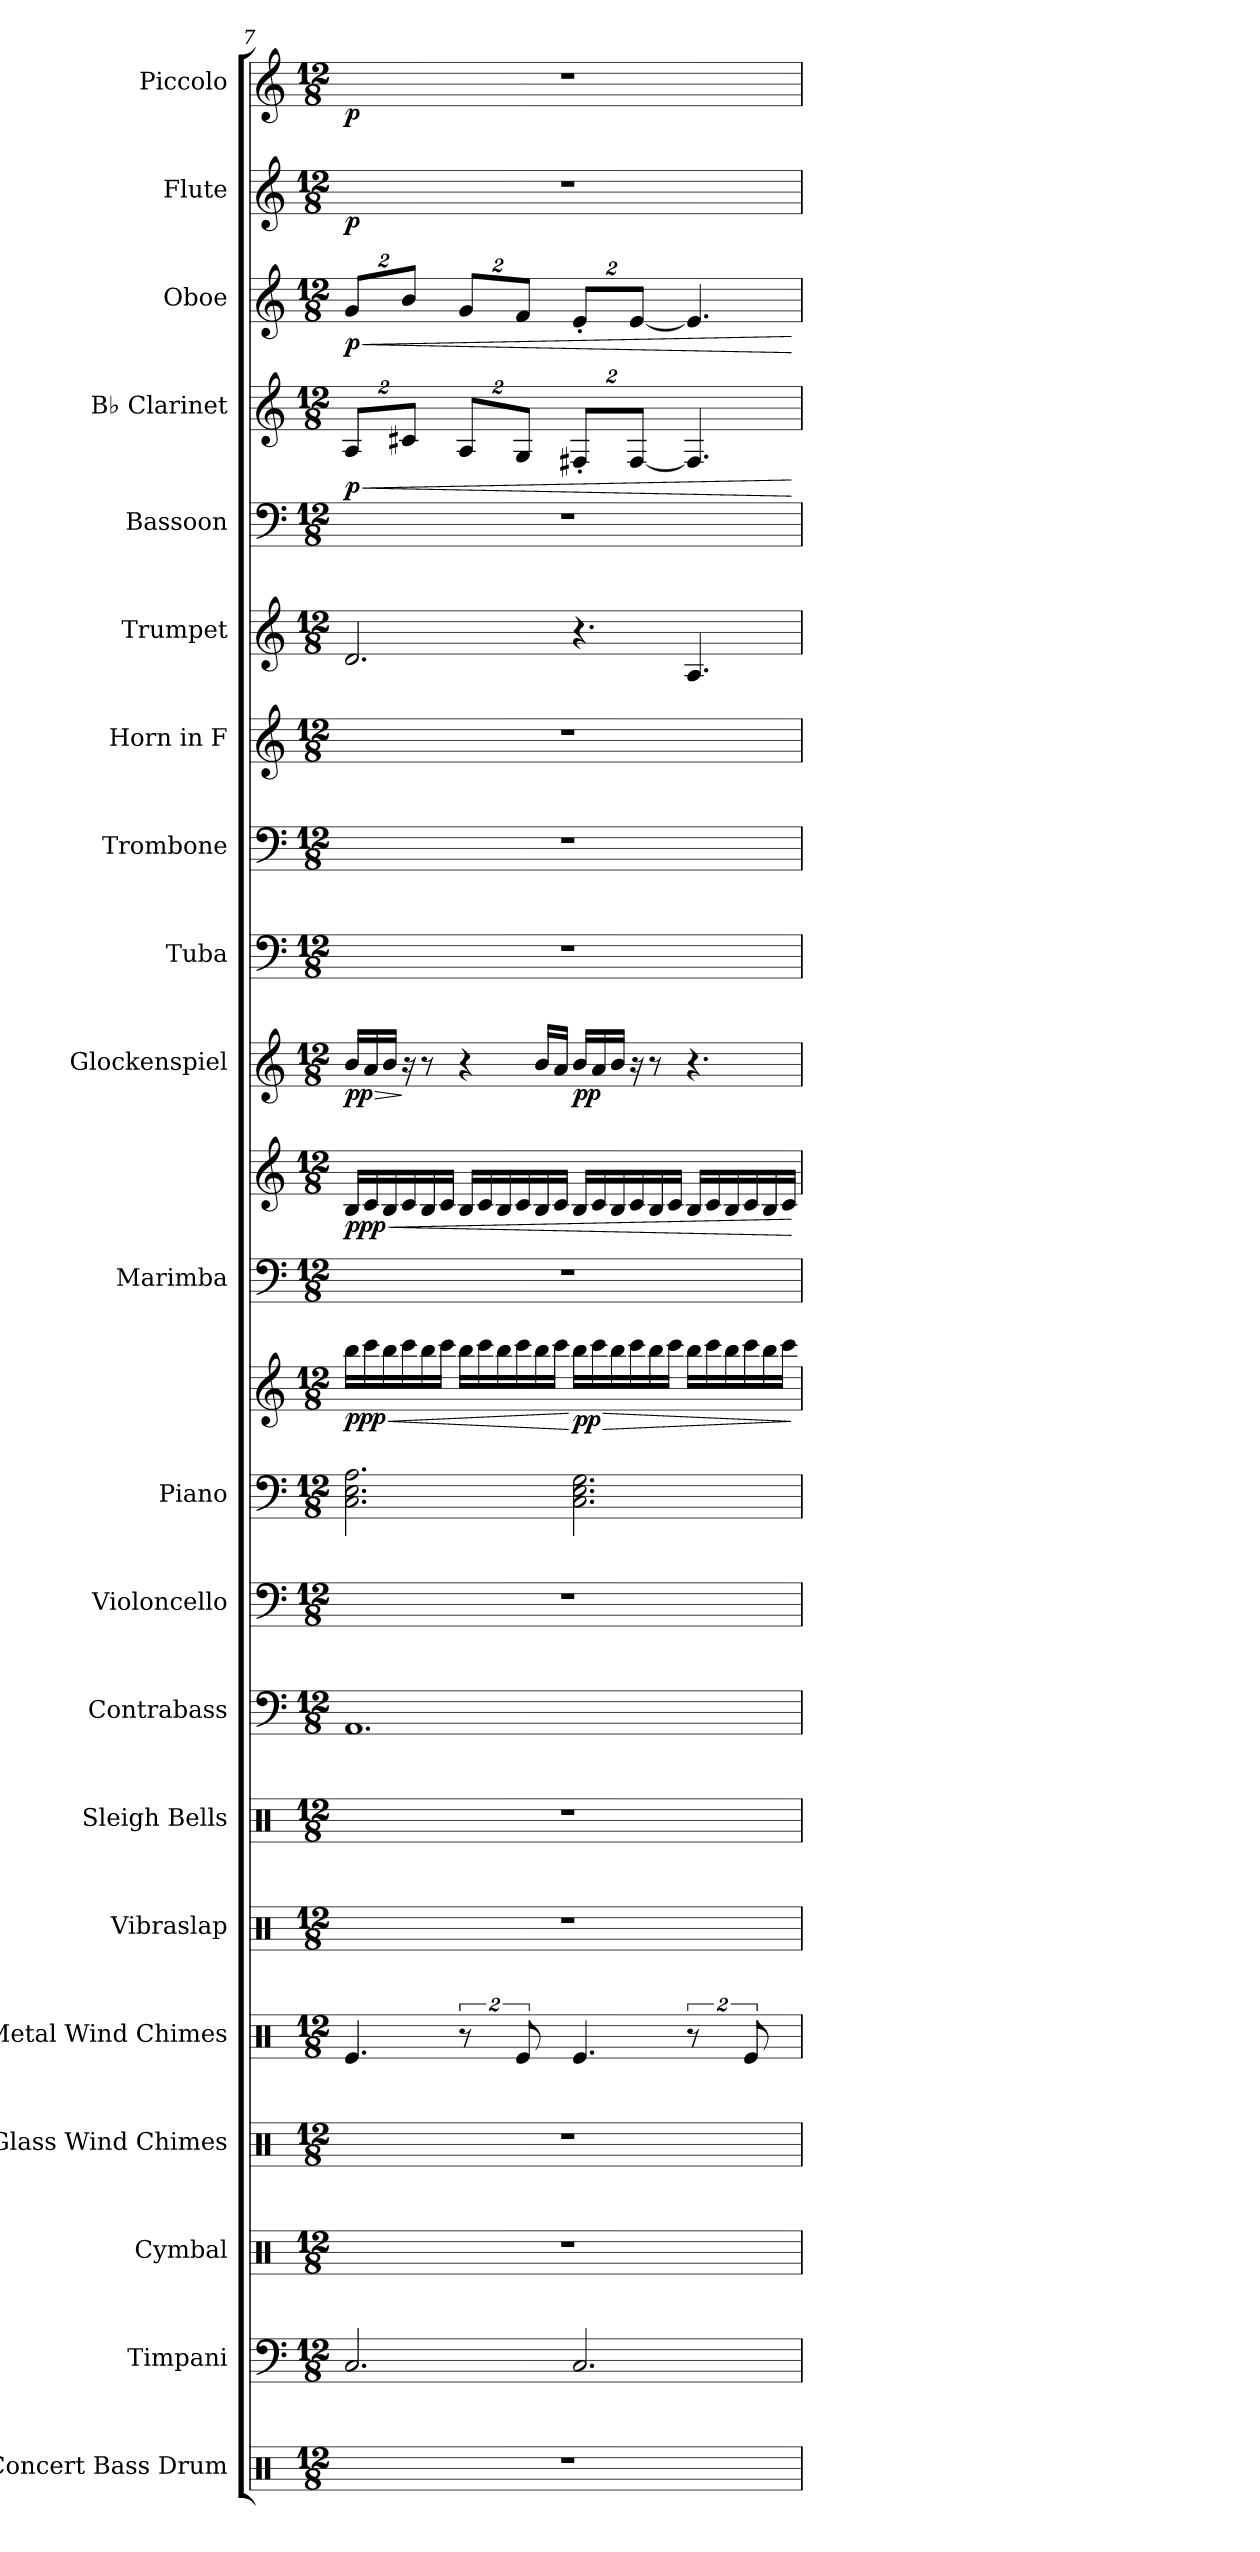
**kern	**kern	**kern	**kern	**kern	**kern	**kern	**kern	**kern	**kern	**kern	**dynam	**kern	**kern	**dynam	**kern	**dynam	**kern	**kern	**kern	**kern	**kern	**kern	**dynam	**kern	**dynam	**kern	**dynam	**kern	**dynam
*part21	*part20	*part19	*part18	*part17	*part16	*part15	*part14	*part13	*part12	*part12	*part12	*part11	*part11	*part11	*part10	*part10	*part9	*part8	*part7	*part6	*part5	*part4	*part4	*part3	*part3	*part2	*part2	*part1	*part1
*staff23	*staff22	*staff21	*staff20	*staff19	*staff18	*staff17	*staff16	*staff15	*staff14	*staff13	*staff13/14	*staff12	*staff11	*staff11/12	*staff10	*staff10	*staff9	*staff8	*staff7	*staff6	*staff5	*staff4	*staff4	*staff3	*staff3	*staff2	*staff2	*staff1	*staff1
*I"Concert Bass Drum	*I"Timpani	*I"Cymbal	*I"Glass Wind Chimes	*I"Metal Wind Chimes	*I"Vibraslap	*I"Sleigh Bells	*I"Contrabass	*I"Violoncello	*I"Piano	*	*	*I"Marimba	*	*	*I"Glockenspiel	*	*I"Tuba	*I"Trombone	*I"Horn in F	*I"Trumpet	*I"Bassoon	*I"B♭ Clarinet	*	*I"Oboe	*	*I"Flute	*	*I"Piccolo	*
*I'Con. BD	*I'Timp.	*I'Cym.	*I'Gl. Wn Ch.	*I'Met. Wn Ch.	*I'Vibslp.	*I'Sle. Be.	*I'Cb.	*I'Vc.	*I'Pno.	*	*	*I'Mrm.	*	*	*I'Glock.	*	*I'Tba.	*I'Tbn.	*	*I'Tpt.	*I'Bsn.	*I'B♭ Cl.	*	*I'Ob.	*	*I'Fl.	*	*I'Picc.	*
*clefX	*clefF4	*clefX	*clefX	*clefX	*clefX	*clefX	*clefF4	*clefF4	*clefF4	*clefG2	*	*clefF4	*clefG2	*	*clefG2	*	*clefF4	*clefF4	*clefG2	*clefG2	*clefF4	*clefG2	*	*clefG2	*	*clefG2	*	*clefG2	*
*	*	*	*	*	*	*	*ITrd7c12	*	*	*	*	*	*	*	*ITrd-14c-24	*	*	*	*ITrd4c7	*ITrd1c2	*	*ITrd1c2	*	*	*	*	*	*ITrd-7c-12	*
*k[]	*k[]	*k[]	*k[]	*k[]	*k[]	*k[]	*k[]	*k[]	*k[]	*k[]	*	*k[]	*k[]	*	*k[]	*	*k[]	*k[]	*k[b-]	*k[b-e-]	*k[]	*k[b-e-]	*	*k[]	*	*k[]	*	*k[]	*
*M12/8	*M12/8	*M12/8	*M12/8	*M12/8	*M12/8	*M12/8	*M12/8	*M12/8	*M12/8	*M12/8	*	*M12/8	*M12/8	*	*M12/8	*	*M12/8	*M12/8	*M12/8	*M12/8	*M12/8	*M12/8	*	*M12/8	*	*M12/8	*	*M12/8	*
=7	=7	=7	=7	=7	=7	=7	=7	=7	=7	=7	=7	=7	=7	=7	=7	=7	=7	=7	=7	=7	=7	=7	=7	=7	=7	=7	=7	=7	=7
!	!	!	!	!	!	!	!	!	!	!	!LO:HP:b	!	!	!LO:HP:b	!	!LO:HP:b	!	!	!	!	!	!	!	!	!	!	!	!	!
*	*	*	*	*	*	*	*	*	*	*	*	*	*	*	*	*	*	*	*	*	*	*Xbrackettup	*	*	*	*	*	*	*
!	!	!	!	!	!	!	!	!	!	!	!	!	!	!	!	!	!	!	!	!	!	!	!LO:HP:b	!	!	!	!	!	!
*	*	*	*	*	*	*	*	*	*	*	*	*	*	*	*	*	*	*	*	*	*	*	*	*Xbrackettup	*	*	*	*	*
!	!	!	!	!	!	!	!	!	!	!	!LO:DY:n=1:b	!	!	!LO:DY:n=1:b	!	!LO:DY:n=1:b	!	!	!	!	!	!	!LO:DY:n=1:b	!	!LO:HP:b	!	!	!	!
!	!	!	!	!	!	!	!	!	!	!	!	!	!	!	!	!	!	!	!	!	!	!	!	!	!LO:DY:n=1:b	!	!LO:DY:b	!	!LO:DY:b
1.r	2.C/	1.r	1.r	4.Re/	1.r	1.r	1.AAA	1.r	2.C\ 2.E\ 2.A\	16bb\LL	< ppp	1.r	16B/LL	< ppp	16bbb/LL	> pp	1.r	1.r	1.r	2.c/	1.r	16%3G/L	< p	16%3g/L	< p	1.r	p	1.r	p
.	.	.	.	.	.	.	.	.	.	16ccc\	.	.	16c/	.	16aaa/	.	.	.	.	.	.	.	.	.	.	.	.	.	.
.	.	.	.	.	.	.	.	.	.	16bb\	.	.	16B/	.	16bbb/JJ	.	.	.	.	.	.	.	.	.	.	.	.	.	.
.	.	.	.	.	.	.	.	.	.	16ccc\	.	.	16c/	.	16r	]	.	.	.	.	.	16%3Bn/J	.	16%3b/J	.	.	.	.	.
.	.	.	.	.	.	.	.	.	.	16bb\	.	.	16B/	.	8r	.	.	.	.	.	.	.	.	.	.	.	.	.	.
.	.	.	.	.	.	.	.	.	.	16ccc\JJ	.	.	16c/JJ	.	.	.	.	.	.	.	.	.	.	.	.	.	.	.	.
.	.	.	.	16%3r	.	.	.	.	.	16bb\LL	.	.	16B/LL	.	4r	.	.	.	.	.	.	16%3G/L	.	16%3g/L	.	.	.	.	.
.	.	.	.	.	.	.	.	.	.	16ccc\	.	.	16c/	.	.	.	.	.	.	.	.	.	.	.	.	.	.	.	.
.	.	.	.	.	.	.	.	.	.	16bb\	.	.	16B/	.	.	.	.	.	.	.	.	.	.	.	.	.	.	.	.
.	.	.	.	16%3Re/	.	.	.	.	.	16ccc\	.	.	16c/	.	.	.	.	.	.	.	.	16%3F/J	.	16%3f/J	.	.	.	.	.
.	.	.	.	.	.	.	.	.	.	16bb\	.	.	16B/	.	16bbb/LL	.	.	.	.	.	.	.	.	.	.	.	.	.	.
.	.	.	.	.	.	.	.	.	.	16ccc\JJ	.	.	16c/JJ	.	16aaa/JJ	.	.	.	.	.	.	.	.	.	.	.	.	.	.
!	!	!	!	!	!	!	!	!	!	!	!LO:HP:n=1:b	!	!	!	!	!	!	!	!	!	!	!	!	!	!	!	!	!	!
!	!	!	!	!	!	!	!	!	!	!	!LO:DY:n=2:b	!	!	!	!	!LO:DY:n=2:b	!	!	!	!	!	!	!	!	!	!	!	!	!
.	2.C/	.	.	4.Re/	.	.	.	.	2.C\ 2.E\ 2.G\	16bb\LL	[ > pp	.	16B/LL	.	16bbb/LL	pp	.	.	.	4.r	.	16%3En'/L	.	16%3e'/L	.	.	.	.	.
.	.	.	.	.	.	.	.	.	.	16ccc\	.	.	16c/	.	16aaa/	.	.	.	.	.	.	.	.	.	.	.	.	.	.
.	.	.	.	.	.	.	.	.	.	16bb\	.	.	16B/	.	16bbb/JJ	.	.	.	.	.	.	.	.	.	.	.	.	.	.
.	.	.	.	.	.	.	.	.	.	16ccc\	.	.	16c/	.	16r	.	.	.	.	.	.	[16%3E/J	.	[16%3e/J	.	.	.	.	.
.	.	.	.	.	.	.	.	.	.	16bb\	.	.	16B/	.	8r	.	.	.	.	.	.	.	.	.	.	.	.	.	.
.	.	.	.	.	.	.	.	.	.	16ccc\JJ	.	.	16c/JJ	.	.	.	.	.	.	.	.	.	.	.	.	.	.	.	.
.	.	.	.	16%3r	.	.	.	.	.	16bb\LL	.	.	16B/LL	.	4.r	.	.	.	.	4.G/	.	4.E/]	.	4.e/]	.	.	.	.	.
.	.	.	.	.	.	.	.	.	.	16ccc\	.	.	16c/	.	.	.	.	.	.	.	.	.	.	.	.	.	.	.	.
.	.	.	.	.	.	.	.	.	.	16bb\	.	.	16B/	.	.	.	.	.	.	.	.	.	.	.	.	.	.	.	.
.	.	.	.	16%3Re/	.	.	.	.	.	16ccc\	.	.	16c/	.	.	.	.	.	.	.	.	.	.	.	.	.	.	.	.
.	.	.	.	.	.	.	.	.	.	16bb\	.	.	16B/	.	.	.	.	.	.	.	.	.	.	.	.	.	.	.	.
.	.	.	.	.	.	.	.	.	.	16ccc\JJ	.	.	16c/JJ	.	.	.	.	.	.	.	.	.	.	.	.	.	.	.	.
.	.	.	.	.	.	.	.	.	.	.	]	.	.	[	.	.	.	.	.	.	.	.	[	.	[	.	.	.	.
=	=	=	=	=	=	=	=	=	=	=	=	=	=	=	=	=	=	=	=	=	=	=	=	=	=	=	=	=	=
*-	*-	*-	*-	*-	*-	*-	*-	*-	*-	*-	*-	*-	*-	*-	*-	*-	*-	*-	*-	*-	*-	*-	*-	*-	*-	*-	*-	*-	*-
